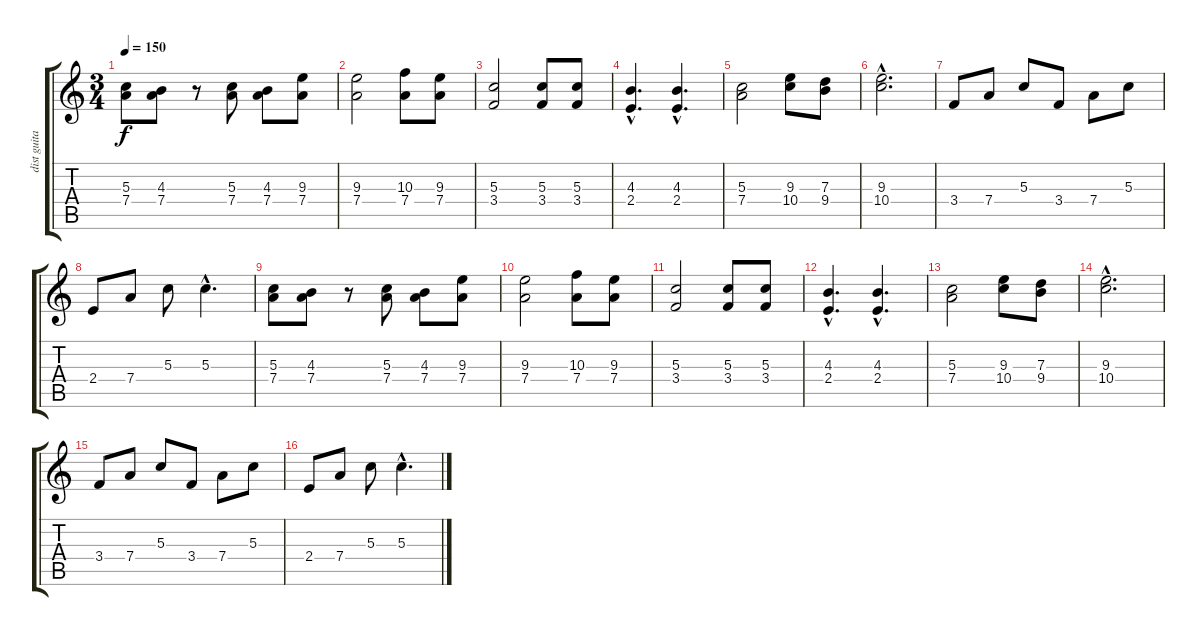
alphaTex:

\track ("dist guitar base" "dist guita") {instrument distortionguitar}
\staff {score tabs}
\tuning (E4 B3 G3 D3 A2 E2) {hide}
\ts (3 4)
\tempo 150
\clef g2
\ks c
(5.3 7.4).8{dy f} (4.3 7.4).8 r.8 (5.3 7.4).8 (4.3 7.4).8 (9.3 7.4).8 |
(9.3 7.4).2 (10.3 7.4).8 (9.3 7.4).8 |
(5.3 3.4).2 (5.3 3.4).8 (5.3 3.4).8 |
(4.3{hac} 2.4{hac}).4{d} (4.3{hac} 2.4{hac}).4{d} |
(5.3 7.4).2 (9.3 10.4).8 (7.3 9.4).8 |
(9.3{hac} 10.4{hac}).2{d} |
3.4.8 7.4.8 5.3.8 3.4.8 7.4.8 5.3.8 |
2.4.8 7.4.8 5.3.8 5.3{hac}.4{d} |
(5.3 7.4).8 (4.3 7.4).8 r.8 (5.3 7.4).8 (4.3 7.4).8 (9.3 7.4).8 |
(9.3 7.4).2 (10.3 7.4).8 (9.3 7.4).8 |
(5.3 3.4).2 (5.3 3.4).8 (5.3 3.4).8 |
(4.3{hac} 2.4{hac}).4{d} (4.3{hac} 2.4{hac}).4{d} |
(5.3 7.4).2 (9.3 10.4).8 (7.3 9.4).8 |
(9.3{hac} 10.4{hac}).2{d} |
3.4.8 7.4.8 5.3.8 3.4.8 7.4.8 5.3.8 |
2.4.8 7.4.8 5.3.8 5.3{hac}.4{d}
